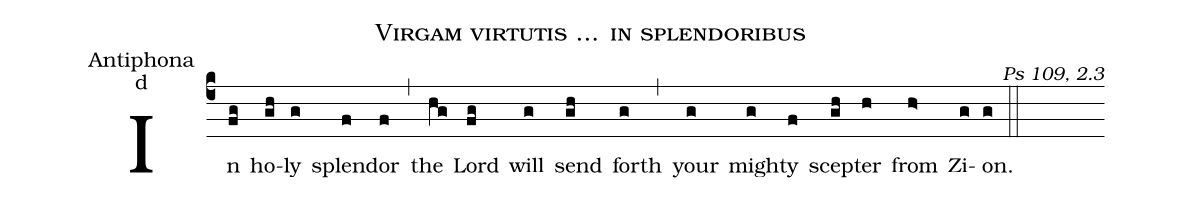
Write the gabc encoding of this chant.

name: Virgam virtutis ... in splendoribus;
office-part: Antiphona;
mode: d;
commentary: Ps 109, 2.3;
%%
(c4)In(fg) ho(gh)ly(g) splen(f)dor(f) (,) the(hg) Lord(fg) will(g) send(gh) forth(g) (,) your(g) might(g)y(f) scep(gh)ter(h) from(h>) Zi(g)on.(g) (::)
